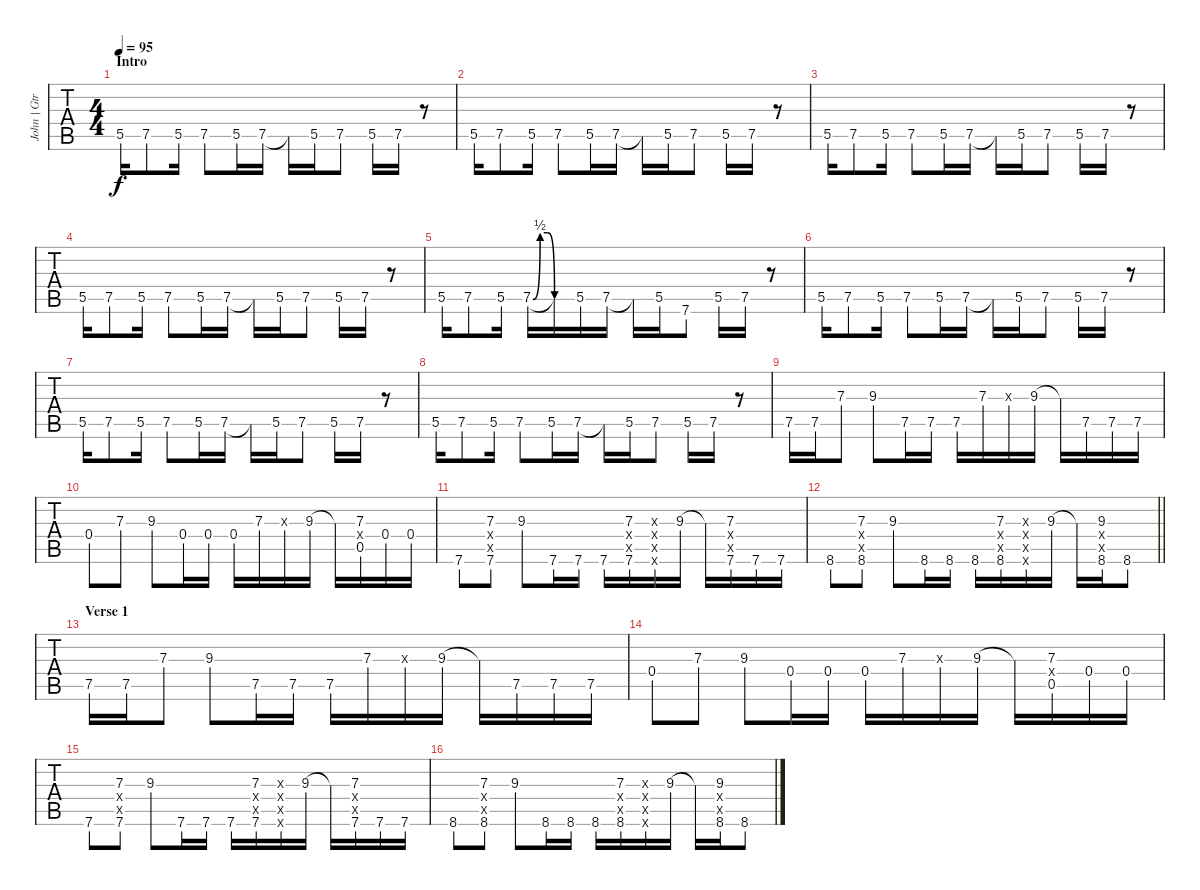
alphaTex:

\track ("John | Gtr. 1" "John | Gtr") {instrument electricguitarclean}
\staff {tabs}
\tuning (E4 B3 G3 D3 A2 E2) {hide}
\ts (4 4)
\section ("" "Intro")
\tempo 95
\clef g2
\ks c
5.5.16{dy f instrument electricguitarclean} 7.5.8 5.5.16 7.5.8 5.5.16 7.5.16 7.5{t}.16 5.5.16 7.5.8 5.5.16 7.5.16 r.8 |
5.5.16 7.5.8 5.5.16 7.5.8 5.5.16 7.5.16 7.5{t}.16 5.5.16 7.5.8 5.5.16 7.5.16 r.8 |
5.5.16 7.5.8 5.5.16 7.5.8 5.5.16 7.5.16 7.5{t}.16 5.5.16 7.5.8 5.5.16 7.5.16 r.8 |
5.5.16 7.5.8 5.5.16 7.5.8 5.5.16 7.5.16 7.5{t}.16 5.5.16 7.5.8 5.5.16 7.5.16 r.8 |
5.5.16 7.5.8 5.5.16 7.5{be (custom 0 0 10 2 20 2 30 0 60 0)}.16 7.5{t}.16 5.5.16 7.5.16 7.5{t}.16 5.5.16 7.6.8 5.5.16 7.5.16 r.8 |
5.5.16 7.5.8 5.5.16 7.5.8 5.5.16 7.5.16 7.5{t}.16 5.5.16 7.5.8 5.5.16 7.5.16 r.8 |
5.5.16 7.5.8 5.5.16 7.5.8 5.5.16 7.5.16 7.5{t}.16 5.5.16 7.5.8 5.5.16 7.5.16 r.8 |
5.5.16 7.5.8 5.5.16 7.5.8 5.5.16 7.5.16 7.5{t}.16 5.5.16 7.5.8 5.5.16 7.5.16 r.8 |
7.5.16 7.5.16 7.3.8 9.3.8 7.5.16 7.5.16 7.5.16 7.3.16 0.3{x}.16 9.3.16 9.3{t}.16 7.5.16 7.5.16 7.5.16 |
0.4.8 7.3.8 9.3.8 0.4.16 0.4.16 0.4.16 7.3.16 0.3{x}.16 9.3.16 9.3{t}.16 (7.3 0.4{x} 0.5).16 0.4.16 0.4.16 |
7.6.8 (7.3 0.4{x} 0.5{x} 7.6).8 9.3.8 7.6.16 7.6.16 7.6.16 (7.3 0.4{x} 0.5{x} 7.6).16 (0.3{x} 0.4{x} 0.5{x} 0.6{x}).16 9.3.16 9.3{t}.16 (7.3 0.4{x} 0.5{x} 7.6).16 7.6.16 7.6.16 |
\barLineRight lightlight
8.6.8 (7.3 0.4{x} 0.5{x} 8.6).8 9.3.8 8.6.16 8.6.16 8.6.16 (7.3 0.4{x} 0.5{x} 8.6).16 (0.3{x} 0.4{x} 0.5{x} 0.6{x}).16 9.3.16 9.3{t}.16 (9.3 0.4{x} 0.5{x} 8.6).16 8.6.8 |
\section ("" "Verse 1")
7.5.16 7.5.16 7.3.8 9.3.8 7.5.16 7.5.16 7.5.16 7.3.16 0.3{x}.16 9.3.16 9.3{t}.16 7.5.16 7.5.16 7.5.16 |
0.4.8 7.3.8 9.3.8 0.4.16 0.4.16 0.4.16 7.3.16 0.3{x}.16 9.3.16 9.3{t}.16 (7.3 0.4{x} 0.5).16 0.4.16 0.4.16 |
7.6.8 (7.3 0.4{x} 0.5{x} 7.6).8 9.3.8 7.6.16 7.6.16 7.6.16 (7.3 0.4{x} 0.5{x} 7.6).16 (0.3{x} 0.4{x} 0.5{x} 0.6{x}).16 9.3.16 9.3{t}.16 (7.3 0.4{x} 0.5{x} 7.6).16 7.6.16 7.6.16 |
8.6.8 (7.3 0.4{x} 0.5{x} 8.6).8 9.3.8 8.6.16 8.6.16 8.6.16 (7.3 0.4{x} 0.5{x} 8.6).16 (0.3{x} 0.4{x} 0.5{x} 0.6{x}).16 9.3.16 9.3{t}.16 (9.3 0.4{x} 0.5{x} 8.6).16 8.6.8
